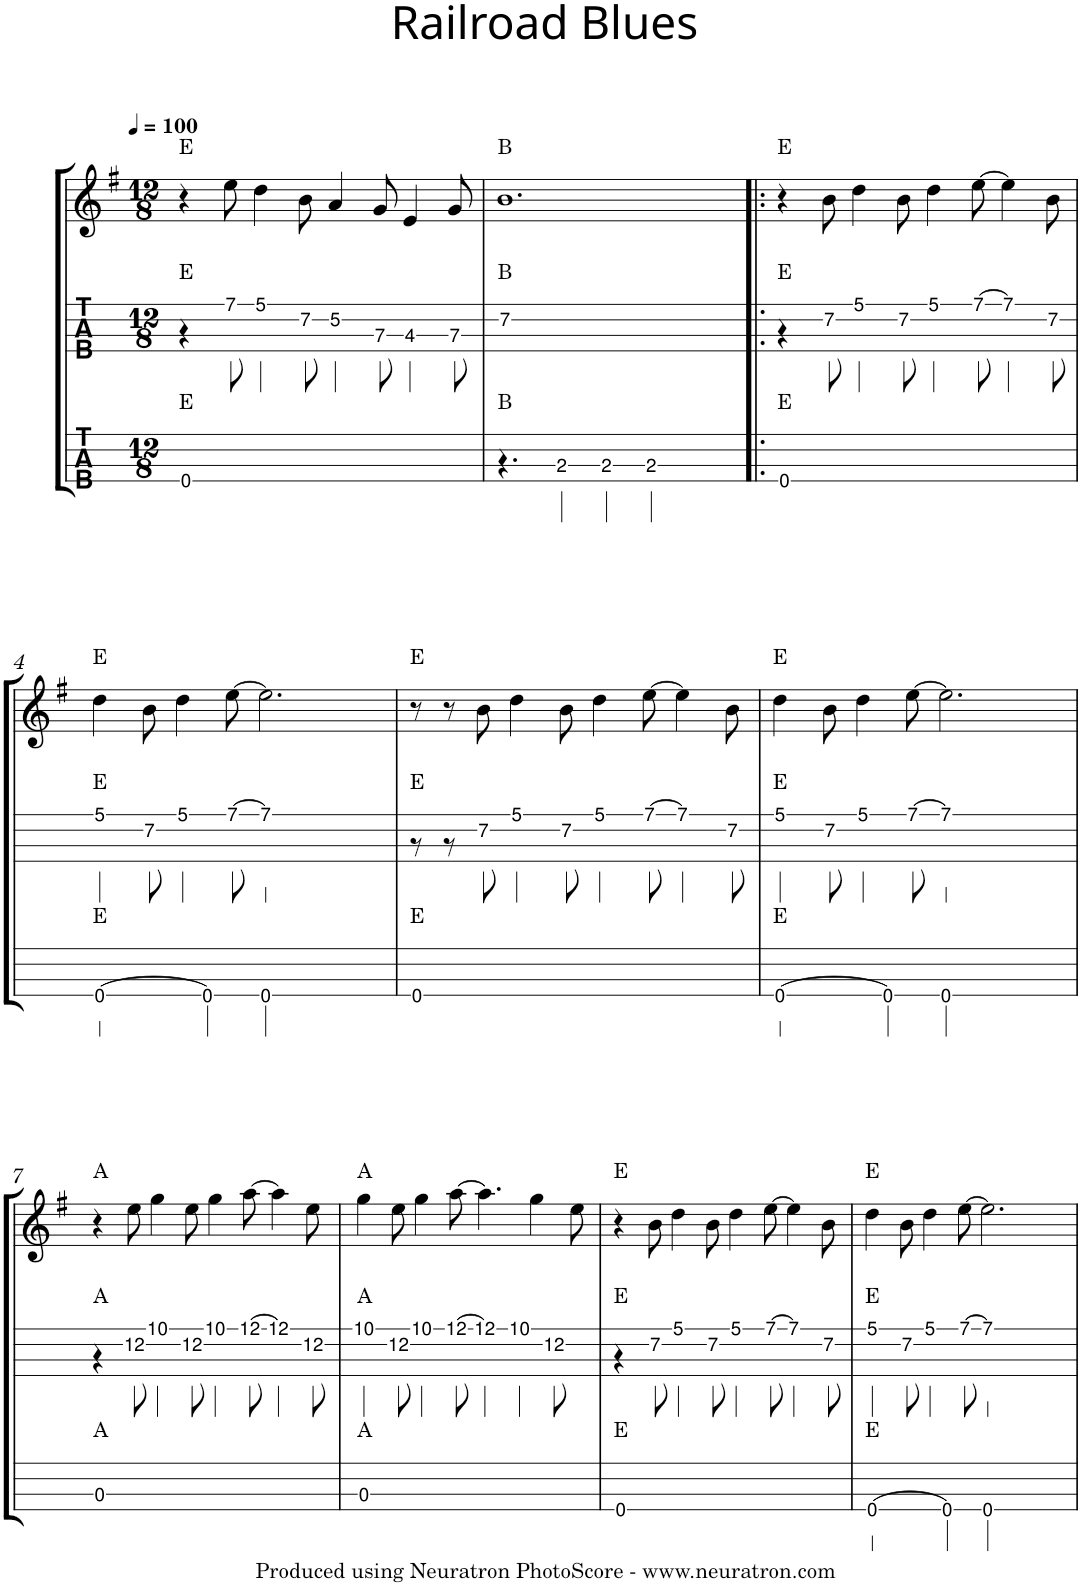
**kern	**harte	**kern	**harte	**kern	**harte
*part3	*part3	*part2	*part2	*part1	*part1
*staff3	*	*staff2	*	*staff1	*
*I"P3	*	*I"P2	*	*I"P1	*
*stria4	*	*stria4	*	*	*
*	*	*	*	*clefG2	*
*k[f#]	*	*k[f#]	*	*k[f#]	*
*G:	*	*G:	*	*G:	*
*M12/8	*	*M12/8	*	*M12/8	*
*MM100	*	*MM100	*	*MM100	*
=1	=1	=1	=1	=1	=1
1EEE	E:maj	4r	E:maj	4r	E:maj
.	.	8ee\	.	8ee\	.
.	.	4dd\	.	4dd\	.
.	.	8b\	.	8b\	.
.	.	4a\	.	4a/	.
2ryy	.	8gn\	.	8gn/	.
.	.	4e\	.	4e/	.
.	.	8g\	.	8g/	.
=2	=2	=2	=2	=2	=2
4.r	B:maj	1b	B:maj	1.b	B:maj
4BBB\	.	.	.	.	.
4BBB\	.	.	.	.	.
4BBB\	.	.	.	.	.
.	.	2ryy	.	.	.
4.ryy	.	.	.	.	.
=3!|:	=3!|:	=3!|:	=3!|:	=3!|:	=3!|:
1EEE	E:maj	4r	E:maj	4r	E:maj
.	.	8b\	.	8b\	.
.	.	4ddn\	.	4ddn\	.
.	.	8b\	.	8b\	.
.	.	4dd\	.	4dd\	.
2ryy	.	[8ee\	.	[8ee\	.
.	.	4ee\]	.	4ee\]	.
.	.	8b\	.	8b\	.
!!LO:LB:g=z
=4	=4	=4	=4	=4	=4
[2EEE\	E:maj	4dd\	E:maj	4dd\	E:maj
.	.	8b\	.	8b\	.
.	.	4dd\	.	4dd\	.
4EEE\]	.	.	.	.	.
.	.	[8ee\	.	[8ee\	.
4EEE\	.	2ee\]	.	2.ee\]	.
2ryy	.	.	.	.	.
.	.	4ryy	.	.	.
=5	=5	=5	=5	=5	=5
1EEE	E:maj	8r	E:maj	8r	E:maj
.	.	8r	.	8r	.
.	.	8b\	.	8b\	.
.	.	4dd\	.	4dd\	.
.	.	8b\	.	8b\	.
.	.	4dd\	.	4dd\	.
2ryy	.	[8ee\	.	[8ee\	.
.	.	4ee\]	.	4ee\]	.
.	.	8b\	.	8b\	.
=6	=6	=6	=6	=6	=6
[2EEE\	E:maj	4dd\	E:maj	4dd\	E:maj
.	.	8b\	.	8b\	.
.	.	4dd\	.	4dd\	.
4EEE\]	.	.	.	.	.
.	.	[8ee\	.	[8ee\	.
4EEE\	.	2ee\]	.	2.ee\]	.
2ryy	.	.	.	.	.
.	.	4ryy	.	.	.
!!LO:LB:g=z
=7	=7	=7	=7	=7	=7
1AAA	A:maj	4r	A:maj	4r	A:maj
.	.	8ee\	.	8ee\	.
.	.	4ggn\	.	4ggn\	.
.	.	8ee\	.	8ee\	.
.	.	4gg\	.	4gg\	.
2ryy	.	[8aa\	.	[8aa\	.
.	.	4aa\]	.	4aa\]	.
.	.	8ee\	.	8ee\	.
=8	=8	=8	=8	=8	=8
1AAA	A:maj	4gg\	A:maj	4gg\	A:maj
.	.	8ee\	.	8ee\	.
.	.	4gg\	.	4gg\	.
.	.	[8aa\	.	[8aa\	.
.	.	4aa\]	.	4.aa\]	.
2ryy	.	4gg\	.	.	.
.	.	.	.	4gg\	.
.	.	8ee\	.	.	.
.	.	8ryy	.	8ee\	.
=9	=9	=9	=9	=9	=9
1EEE	E:maj	4r	E:maj	4r	E:maj
.	.	8b\	.	8b\	.
.	.	4dd\	.	4dd\	.
.	.	8b\	.	8b\	.
.	.	4dd\	.	4dd\	.
2ryy	.	[8ee\	.	[8ee\	.
.	.	4ee\]	.	4ee\]	.
.	.	8b\	.	8b\	.
=10	=10	=10	=10	=10	=10
[2EEE\	E:maj	4dd\	E:maj	4dd\	E:maj
.	.	8b\	.	8b\	.
.	.	4dd\	.	4dd\	.
4EEE\]	.	.	.	.	.
.	.	[8ee\	.	[8ee\	.
4EEE\	.	2ee\]	.	2.ee\]	.
2ryy	.	.	.	.	.
.	.	4ryy	.	.	.
=	=	=	=	=	=
*-	*-	*-	*-	*-	*-
